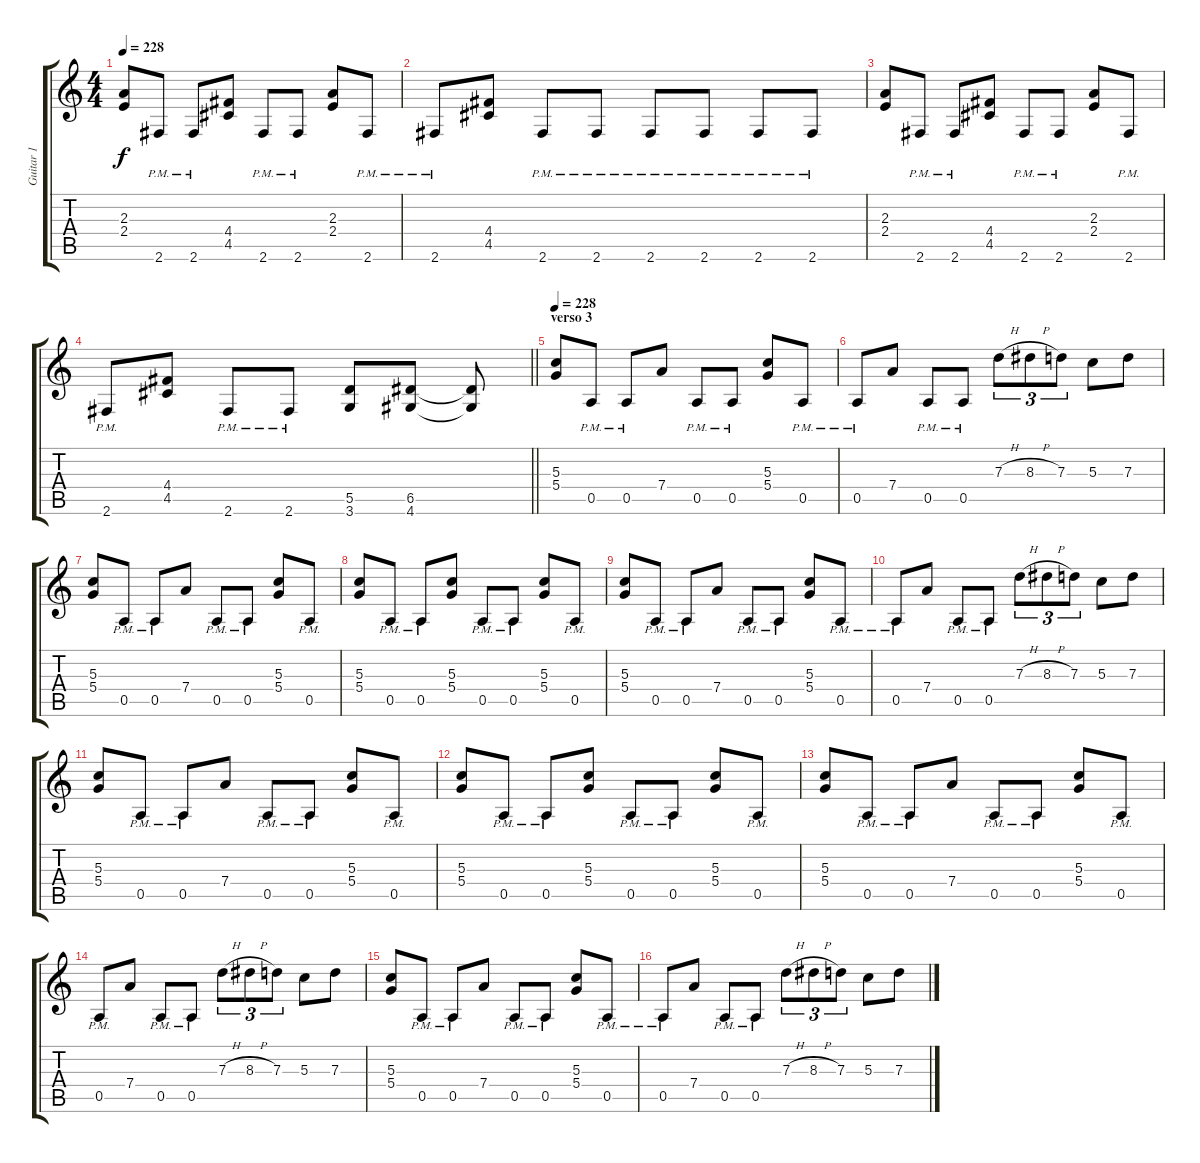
\track ("Guitar 1" "Guitar 1") {instrument distortionguitar}
\staff {score tabs}
\tuning (E4 B3 G3 D3 A2 E2) {hide}
\ts (4 4)
\tempo 228
\clef g2
\ks c
(2.3 2.4).8{dy f} 2.6{pm}.8 2.6{pm}.8 (4.4 4.5).8 2.6{pm}.8 2.6{pm}.8 (2.3 2.4).8 2.6{pm}.8 |
2.6{pm}.8 (4.4 4.5).8 2.6{pm}.8 2.6{pm}.8 2.6{pm}.8 2.6{pm}.8 2.6{pm}.8 2.6{pm}.8 |
(2.3 2.4).8 2.6{pm}.8 2.6{pm}.8 (4.4 4.5).8 2.6{pm}.8 2.6{pm}.8 (2.3 2.4).8 2.6{pm}.8 |
\barLineRight lightlight
2.6{pm}.8 (4.4 4.5).8 2.6{pm}.8 2.6{pm}.8 (5.5 3.6).8 (6.5 4.6).8 (6.5{t} 4.6{t}).8 |
\section ("" "verso 3")
\tempo 228
(5.3 5.4).8 0.5{pm}.8 0.5{pm}.8 7.4.8 0.5{pm}.8 0.5{pm}.8 (5.3 5.4).8 0.5{pm}.8 |
0.5{pm}.8 7.4.8 0.5{pm}.8 0.5{pm}.8 7.3{h}.8{tu (3 2)} 8.3{h}.8{tu (3 2)} 7.3.8{tu (3 2)} 5.3.8 7.3.8 |
(5.3 5.4).8 0.5{pm}.8 0.5{pm}.8 7.4.8 0.5{pm}.8 0.5{pm}.8 (5.3 5.4).8 0.5{pm}.8 |
(5.3 5.4).8 0.5{pm}.8 0.5{pm}.8 (5.3 5.4).8 0.5{pm}.8 0.5{pm}.8 (5.3 5.4).8 0.5{pm}.8 |
(5.3 5.4).8 0.5{pm}.8 0.5{pm}.8 7.4.8 0.5{pm}.8 0.5{pm}.8 (5.3 5.4).8 0.5{pm}.8 |
0.5{pm}.8 7.4.8 0.5{pm}.8 0.5{pm}.8 7.3{h}.8{tu (3 2)} 8.3{h}.8{tu (3 2)} 7.3.8{tu (3 2)} 5.3.8 7.3.8 |
(5.3 5.4).8 0.5{pm}.8 0.5{pm}.8 7.4.8 0.5{pm}.8 0.5{pm}.8 (5.3 5.4).8 0.5{pm}.8 |
(5.3 5.4).8 0.5{pm}.8 0.5{pm}.8 (5.3 5.4).8 0.5{pm}.8 0.5{pm}.8 (5.3 5.4).8 0.5{pm}.8 |
(5.3 5.4).8 0.5{pm}.8 0.5{pm}.8 7.4.8 0.5{pm}.8 0.5{pm}.8 (5.3 5.4).8 0.5{pm}.8 |
0.5{pm}.8 7.4.8 0.5{pm}.8 0.5{pm}.8 7.3{h}.8{tu (3 2)} 8.3{h}.8{tu (3 2)} 7.3.8{tu (3 2)} 5.3.8 7.3.8 |
(5.3 5.4).8 0.5{pm}.8 0.5{pm}.8 7.4.8 0.5{pm}.8 0.5{pm}.8 (5.3 5.4).8 0.5{pm}.8 |
0.5{pm}.8 7.4.8 0.5{pm}.8 0.5{pm}.8 7.3{h}.8{tu (3 2)} 8.3{h}.8{tu (3 2)} 7.3.8{tu (3 2)} 5.3.8 7.3.8
